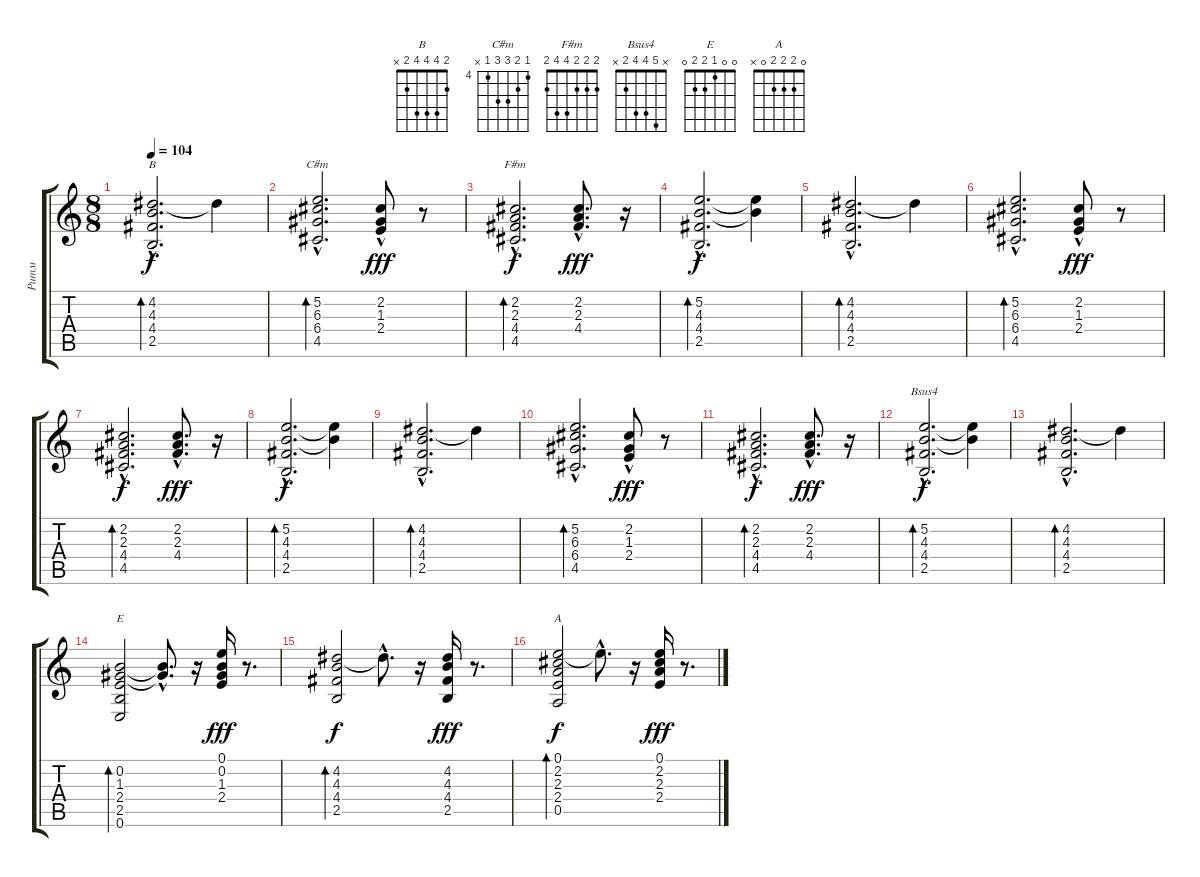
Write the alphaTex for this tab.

\track ("Ритм" "Ритм") {instrument electricguitarclean}
\staff {score tabs}
\tuning (E4 B3 G3 D3 A2 E2) {hide}
\chord ("B" 2 4 4 4 2 x)
\chord ("C#m" 4 5 6 6 4 x) {firstfret 4}
\chord ("F#m" 2 2 2 4 4 2)
\chord ("Bsus4" x 5 4 4 2 x)
\chord ("E" 0 0 1 2 2 0)
\chord ("A" 0 2 2 2 0 x)
\ts (8 8)
\tempo 104
\clef g2
\ks c
(4.2{hac} 4.3{hac} 4.4{hac} 2.5{hac}).2{d bd 240 ch "B" dy f} 4.2{t}.4 |
(5.2{hac} 6.3{hac} 6.4{hac} 4.5{hac}).2{d bd 240 ch "C#m"} (2.2 1.3{hac} 2.4{hac}).8{dy fff} r.8 |
(2.2{hac} 2.3{hac} 4.4{hac} 4.5{hac}).2{d bd 240 ch "F#m" dy f} (2.2{hac} 2.3 4.4).8{d dy fff} r.16 |
(5.2{hac} 4.3{hac} 4.4{hac} 2.5{hac}).2{d bd 240 dy f} (5.2{t} 4.3{t}).4 |
(4.2{hac} 4.3{hac} 4.4{hac} 2.5{hac}).2{d bd 240} 4.2{t}.4 |
(5.2{hac} 6.3{hac} 6.4{hac} 4.5{hac}).2{d bd 240} (2.2 1.3{hac} 2.4{hac}).8{dy fff} r.8 |
(2.2{hac} 2.3{hac} 4.4{hac} 4.5{hac}).2{d bd 240 dy f} (2.2{hac} 2.3 4.4).8{d dy fff} r.16 |
(5.2{hac} 4.3{hac} 4.4{hac} 2.5{hac}).2{d bd 240 dy f} (5.2{t} 4.3{t}).4 |
(4.2{hac} 4.3{hac} 4.4{hac} 2.5{hac}).2{d bd 240} 4.2{t}.4 |
(5.2{hac} 6.3{hac} 6.4{hac} 4.5{hac}).2{d bd 240} (2.2 1.3{hac} 2.4{hac}).8{dy fff} r.8 |
(2.2{hac} 2.3{hac} 4.4{hac} 4.5{hac}).2{d bd 240 dy f} (2.2{hac} 2.3 4.4).8{d dy fff} r.16 |
(5.2{hac} 4.3{hac} 4.4{hac} 2.5{hac}).2{d bd 240 ch "Bsus4" dy f} (5.2{t} 4.3{t}).4 |
(4.2{hac} 4.3{hac} 4.4{hac} 2.5{hac}).2{d bd 240} 4.2{t}.4 |
(0.2 1.3 2.4 2.5 0.6).2{bd 240 ch "E"} (0.2{hac t} 1.3{hac t}).8{d} r.16 (0.1 0.2 1.3 2.4).16{dy fff} r.8{d} |
(4.2 4.3 4.4 2.5).2{bd 240 dy f} 4.2{hac t}.8{d} r.16 (4.2 4.3 4.4 2.5).16{dy fff} r.8{d} |
(0.1 2.2 2.3 2.4 0.5).2{bd 240 ch "A" dy f} 0.1{hac t}.8{d} r.16 (0.1 2.2 2.3 2.4).16{dy fff} r.8{d}
